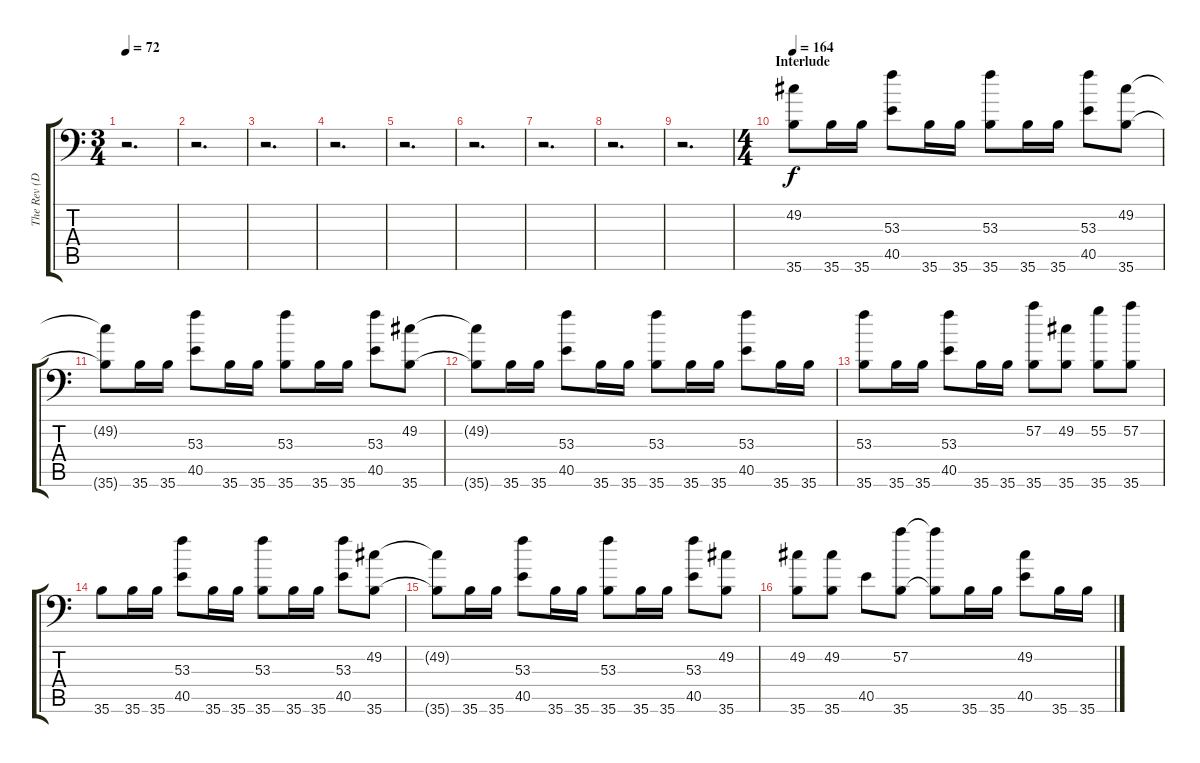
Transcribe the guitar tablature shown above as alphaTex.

\track ("The Rev (Drums)" "The Rev (D") {instrument acousticgrandpiano}
\staff {score tabs}
\tuning (C-1 C-1 C-1 C-1 C-1 C-1) {hide}
\ts (3 4)
\tempo 72
\clef f4
\ks c
r.2{d dy f} |
r.2{d} |
r.2{d} |
r.2{d} |
r.2{d} |
r.2{d} |
r.2{d} |
r.2{d} |
r.2{d} |
\ts (4 4)
\section ("" "Interlude")
\tempo 164
(49.2 35.6).8 35.6.16 35.6.16 (53.3 40.5).8 35.6.16 35.6.16 (53.3 35.6).8 35.6.16 35.6.16 (53.3 40.5).8 (49.2 35.6).8 |
(49.2{t} 35.6{t}).8 35.6.16 35.6.16 (53.3 40.5).8 35.6.16 35.6.16 (53.3 35.6).8 35.6.16 35.6.16 (53.3 40.5).8 (49.2 35.6).8 |
(49.2{t} 35.6{t}).8 35.6.16 35.6.16 (53.3 40.5).8 35.6.16 35.6.16 (53.3 35.6).8 35.6.16 35.6.16 (53.3 40.5).8 35.6.16 35.6.16 |
(53.3 35.6).8 35.6.16 35.6.16 (53.3 40.5).8 35.6.16 35.6.16 (57.2 35.6).8 (49.2 35.6).8 (55.2 35.6).8 (57.2 35.6).8 |
35.6.8 35.6.16 35.6.16 (53.3 40.5).8 35.6.16 35.6.16 (53.3 35.6).8 35.6.16 35.6.16 (53.3 40.5).8 (49.2 35.6).8 |
(49.2{t} 35.6{t}).8 35.6.16 35.6.16 (53.3 40.5).8 35.6.16 35.6.16 (53.3 35.6).8 35.6.16 35.6.16 (53.3 40.5).8 (49.2 35.6).8 |
(49.2 35.6).8 (49.2 35.6).8 40.5.8 (57.2 35.6).8 (57.2{t} 35.6{t}).8 35.6.16 35.6.16 (49.2 40.5).8 35.6.16 35.6.16
